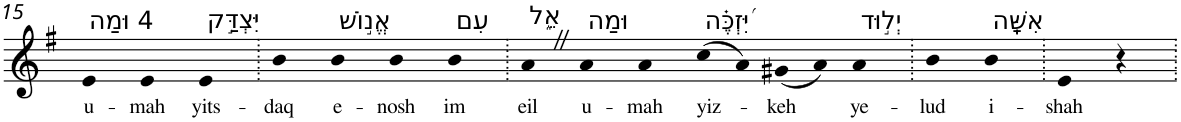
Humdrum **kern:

**kern	**text
*part1	*part1
*staff1	*staff1
*I"Piano	*
*I'Pno	*
!!LO:PB:g=z
*clefG2	*
*k[f#]	*
*G:	*
=15	=15
!LO:TX:a:t=4 וּמַה	!
!	!LO:LY:b
4e	u-
!	!LO:LY:b
4e	-mah
!LO:TX:a:t=יִּצְדַּ֣ק	!
!	!LO:LY:b
4e	yits-
=16.	=16.
!	!LO:LY:b
4b	-daq
!LO:TX:a:t=אֱנ֣וֹשׁ	!
!	!LO:LY:b
4b	e-
!	!LO:LY:b
4b	-nosh
!LO:TX:a:t=עִם	!
!	!LO:LY:b
4b	im
=17.	=17.
!LO:TX:a:t=אֵ֑ל	!
!	!LO:LY:b
4aZ	eil
!LO:TX:a:t=וּמַה	!
!	!LO:LY:b
4a	u-
!	!LO:LY:b
4a	-mah
!LO:TX:a:t=יִּ֝זְכֶּ֗ה	!
!	!LO:LY:b
(8cc	yiz-
8a)	.
!	!LO:LY:b
(8g#X	-keh
8a)	.
!LO:TX:a:t=יְל֣וּד	!
!	!LO:LY:b
4a	ye-
=18.	=18.
!	!LO:LY:b
4b	-lud
!LO:TX:a:t=אִשָּֽׁה	!
!	!LO:LY:b
4b	i-
=19.	=19.
!	!LO:LY:b
4e	-shah
4r	.
=.	=.
*-	*-
